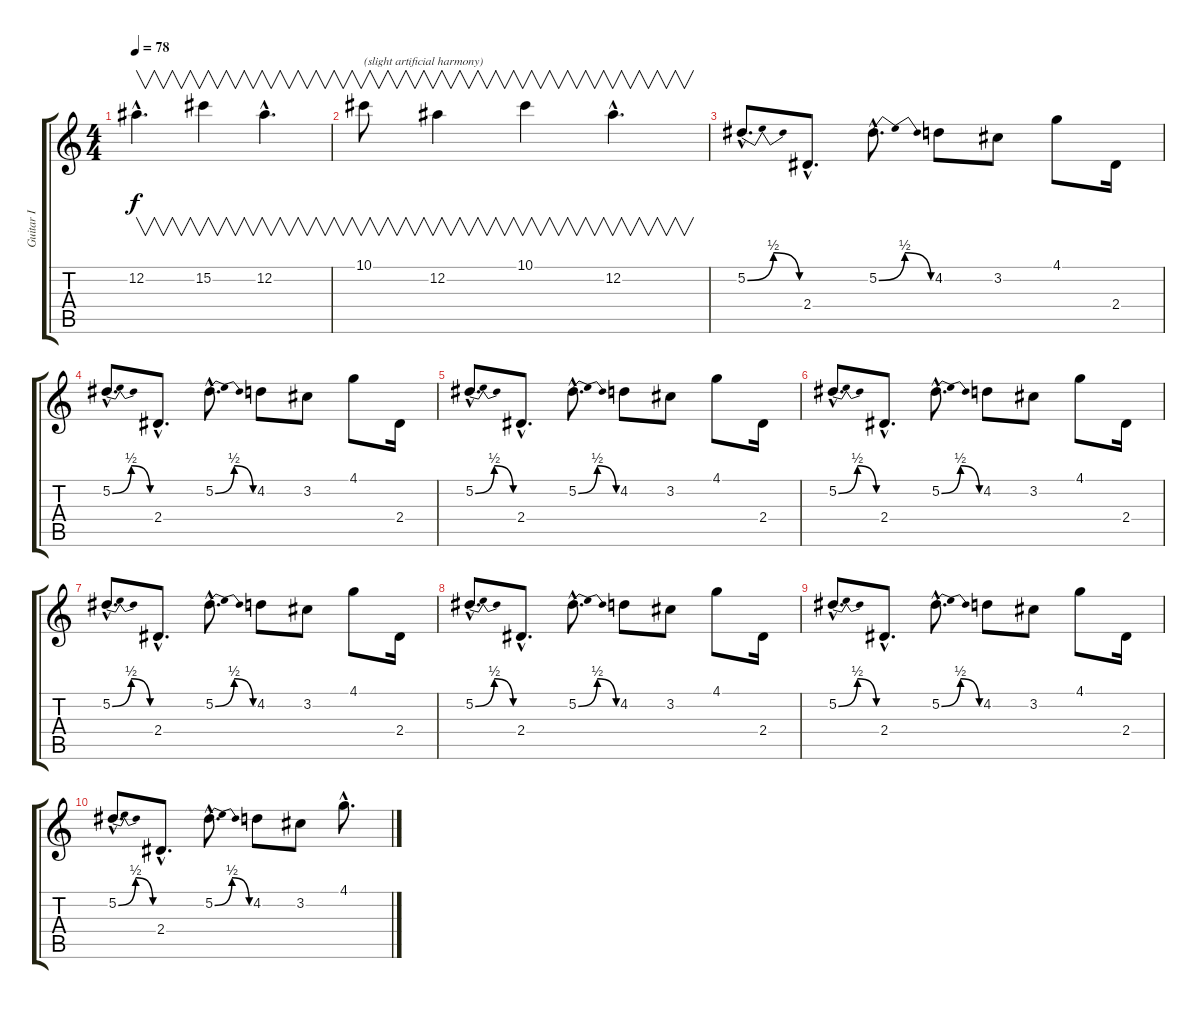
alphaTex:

\track ("Guitar I" "Guitar I") {instrument distortionguitar}
\staff {score tabs}
\tuning (Eb4 Bb3 Gb3 Db3 Ab2 Db2) {hide}
\ts (4 4)
\tempo 78
\clef g2
\ks c
12.2{hac}.4{v d dy f} 15.2.4{v} 12.2{hac}.4{v d} |
10.1.8{v txt "(slight artificial harmony)"} 12.2.4{v} 10.1.4{v} 12.2{hac}.4{v d} |
5.2{be (bendrelease 0 0 30 2 30 2 60 0) hac}.8{d} 2.4{hac}.8{d} 5.2{be (bendrelease 0 0 30 2 30 2 60 0) hac}.8{d} 4.2.8 3.2.8 4.1.8 2.4.16 |
5.2{be (bendrelease 0 0 30 2 30 2 60 0) hac}.8{d} 2.4{hac}.8{d} 5.2{be (bendrelease 0 0 30 2 30 2 60 0) hac}.8{d} 4.2.8 3.2.8 4.1.8 2.4.16 |
5.2{be (bendrelease 0 0 30 2 30 2 60 0) hac}.8{d} 2.4{hac}.8{d} 5.2{be (bendrelease 0 0 30 2 30 2 60 0) hac}.8{d} 4.2.8 3.2.8 4.1.8 2.4.16 |
5.2{be (bendrelease 0 0 30 2 30 2 60 0) hac}.8{d} 2.4{hac}.8{d} 5.2{be (bendrelease 0 0 30 2 30 2 60 0) hac}.8{d} 4.2.8 3.2.8 4.1.8 2.4.16 |
5.2{be (bendrelease 0 0 30 2 30 2 60 0) hac}.8{d} 2.4{hac}.8{d} 5.2{be (bendrelease 0 0 30 2 30 2 60 0) hac}.8{d} 4.2.8 3.2.8 4.1.8 2.4.16 |
5.2{be (bendrelease 0 0 30 2 30 2 60 0) hac}.8{d} 2.4{hac}.8{d} 5.2{be (bendrelease 0 0 30 2 30 2 60 0) hac}.8{d} 4.2.8 3.2.8 4.1.8 2.4.16 |
5.2{be (bendrelease 0 0 30 2 30 2 60 0) hac}.8{d} 2.4{hac}.8{d} 5.2{be (bendrelease 0 0 30 2 30 2 60 0) hac}.8{d} 4.2.8 3.2.8 4.1.8 2.4.16 |
5.2{be (bendrelease 0 0 30 2 30 2 60 0) hac}.8{d} 2.4{hac}.8{d} 5.2{be (bendrelease 0 0 30 2 30 2 60 0) hac}.8{d} 4.2.8 3.2.8 4.1{hac}.8{d}
